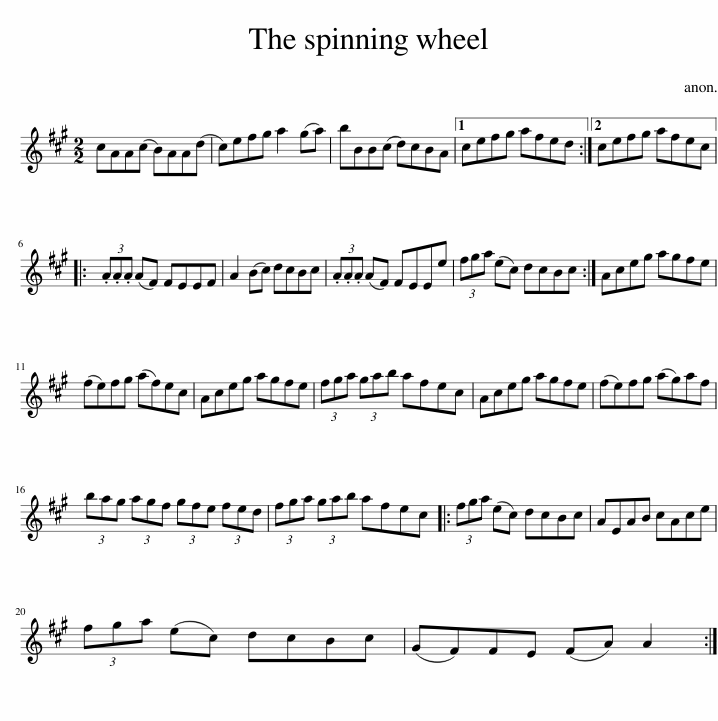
X:1
L:1/8
M:2/2
I:linebreak $
K:A
V:1 treble
V:1
 cAA(c B)AA(d | c)efg a2 (ga) | bBB(c d)cBA |1 cefg afed :|2 cefg afec |:$ %5
 (3.A.A.A (AF) FEEF | A2 (Bc) dcBc | (3.A.A.A (AF) FEEe | (3fga (ec) dcBc :| Aceg agfe |$ %10
 (fe)fg (af)ec | Aceg agfe | (3fga (3gab afec | Aceg agfe | (fe)fg (ag)af |$ %15
 (3bag (3agf (3gfe (3fed | (3fga (3gab afec |: (3fga (ec) dcBc | AEAB cAce |$ (3fga (ec) dcBc | %20
 (GF)FE (FA) A2 :| %21
